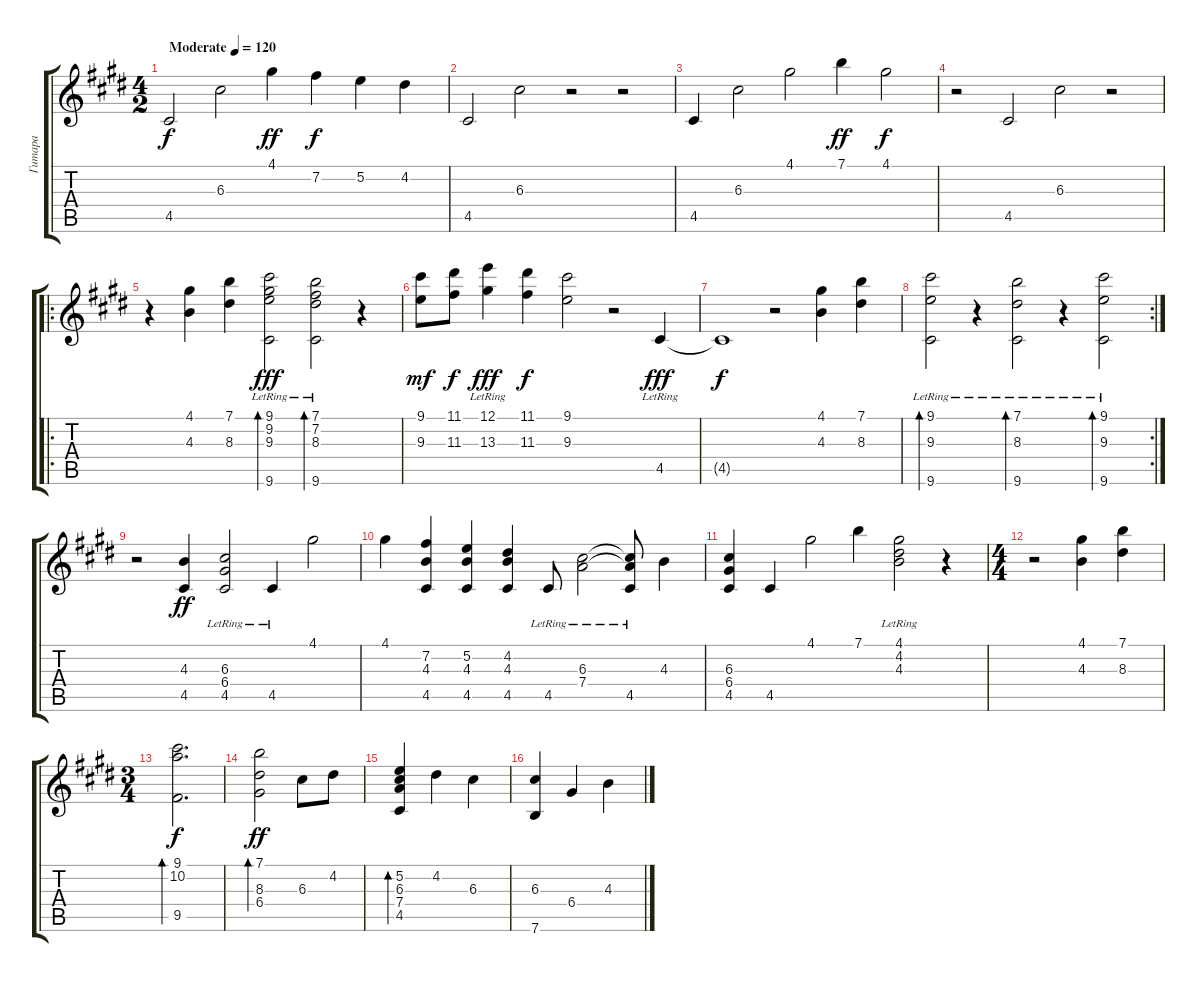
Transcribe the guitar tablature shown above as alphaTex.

\track ("Гитара" "Гитара") {instrument acousticguitarnylon}
\staff {score tabs}
\tuning (E4 B3 G3 D3 A2 E2) {hide}
\ts (4 2)
\tempo (120 "Moderate")
\clef g2
\ks e
4.5.2{dy f instrument acousticguitarnylon} 6.3.2 4.1.4{dy ff} 7.2.4{dy f} 5.2.4 4.2.4 |
4.5.2 6.3.2 r.2 r.2 |
4.5.4 6.3.2 4.1.2 7.1.4{dy ff} 4.1.2{dy f} |
r.2 4.5.2 6.3.2 r.2 |
\ro
r.4 (4.1 4.3).4 (7.1 8.3).4 (9.1 9.2 9.3 9.6{lr}).2{bd 120 dy fff} (7.1{lr} 7.2 8.3 9.6).2{bd 120} r.4 |
(9.1 9.3).8{dy mf} (11.1 11.3).8{dy f} (12.1{lr} 13.3).4{dy fff} (11.1 11.3).4{dy f} (9.1 9.3).2 r.2 4.5{lr}.4{dy fff} |
4.5{t}.1{dy f} r.2 (4.1 4.3).4 (7.1 8.3).4 |
\rc 2
(9.1{lr} 9.3{lr} 9.6{lr}).2{bd 240} r.4 (7.1{lr} 8.3{lr} 9.6{lr}).2{bd 120} r.4 (9.1{lr} 9.3{lr} 9.6{lr}).2{bd 120} |
r.2 (4.3 4.5).4{dy ff} (6.3{lr} 6.4 4.5).2 4.5{lr}.4 4.1.2 |
4.1.4 (7.2 4.3 4.5).4 (5.2 4.3 4.5).4 (4.2 4.3 4.5).4 4.5{lr}.8 (6.3{lr} 7.4{lr}).2 (6.3{t} 7.4{t} 4.5{lr}).8 4.3.4 |
(6.3 6.4 4.5).4 4.5.4 4.1.2 7.1.4 (4.1{lr} 4.2{lr} 4.3{lr}).2 r.4 |
\ts (4 4)
r.2 (4.1 4.3).4 (7.1 8.3).4 |
\ts (3 4)
(9.1 10.2 9.5).2{d bd 60 dy f} |
(7.1 8.3 6.4).2{bd 120 dy ff} 6.3.8 4.2.8 |
(5.2 6.3 7.4 4.5).4{bd 120} 4.2.4 6.3.4 |
(6.3 7.6).4 6.4.4 4.3.4
